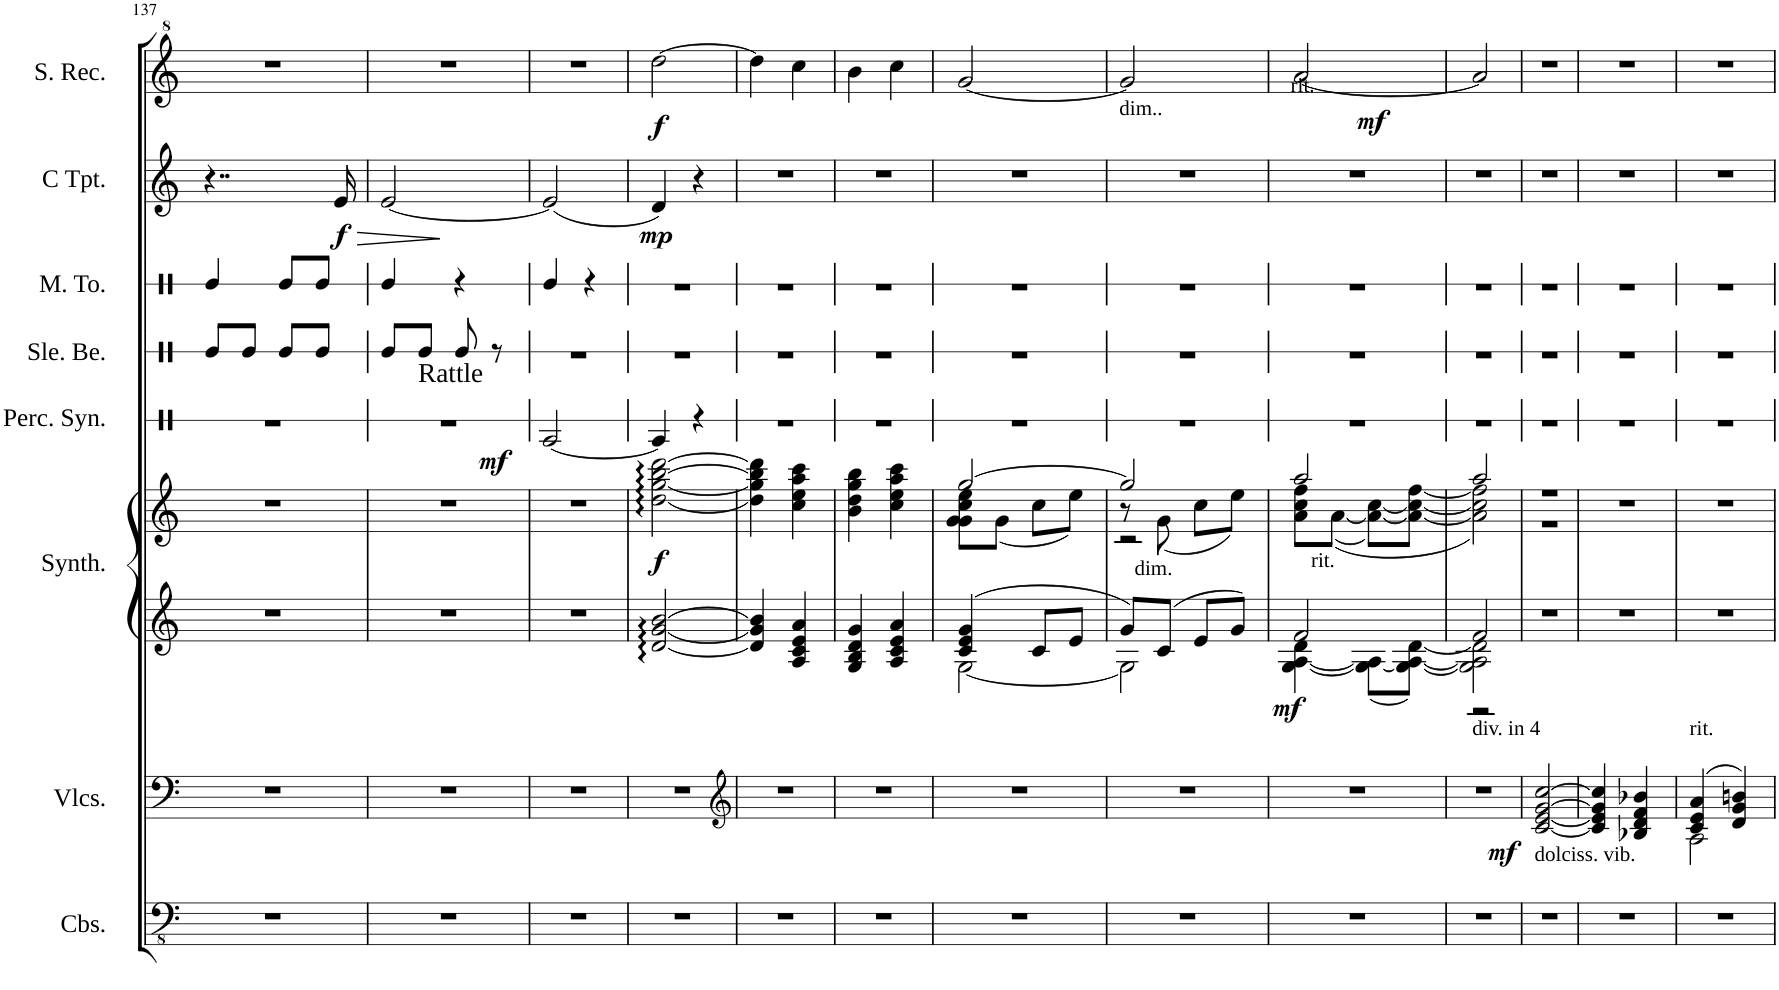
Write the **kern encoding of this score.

**kern	**dynam	**kern	**kern	**dynam	**kern	**dynam	**kern	**dynam	**kern	**dynam
*part5	*part5	*part4	*part4	*part4	*part3	*part3	*part2	*part2	*part1	*part1
*staff6	*staff6	*staff5	*staff4	*staff4/5	*staff3	*staff3	*staff2	*staff2	*staff1	*staff1
*I"Violoncellos	*	*I"Keyboard Synthesizer	*	*	*I"Percussion Synthesizer	*	*I"C Trumpet	*	*I"Soprano Recorder	*
*I'Vlcs.	*	*I'Synth.	*	*	*I'Perc. Syn.	*	*I'C Tpt.	*	*I'S. Rec.	*
!!LO:PB:g=z
*clefF4	*	*clefG2	*clefG2	*	*clefX	*	*clefG2	*	*clefG^2	*
*k[]	*	*k[]	*k[]	*	*k[]	*	*k[]	*	*k[]	*
*M2/4	*	*M2/4	*M2/4	*	*M2/4	*	*M2/4	*	*M2/4	*
=137	=137	=137	=137	=137	=137	=137	=137	=137	=137	=137
2r	.	2r	2r	.	2r	.	4..r	.	2r	.
!	!	!	!	!	!	!	!	!LO:HP:b	!	!
!	!	!	!	!	!	!	!	!LO:DY:n=1:b	!	!
.	.	.	.	.	.	.	16e/	> f	.	.
.	.	.	.	.	.	.	.	]	.	.
=138	=138	=138	=138	=138	=138	=138	=138	=138	=138	=138
!	!	!	!	!	!LO:TX:a:t=Rattle	!	!	!	!	!
!	!	!	!	!	!	!LO:DY:b	!	!	!	!
2r	.	2r	2r	.	2r	mf	[2e/	.	2r	.
=139	=139	=139	=139	=139	=139	=139	=139	=139	=139	=139
2r	.	2r	2r	.	[2b/	.	(2e/]	.	2r	.
=140	=140	=140	=140	=140	=140	=140	=140	=140	=140	=140
!	!	!	!	!LO:DY:b	!	!	!	!LO:DY:b	!	!LO:DY:b
2r	.	[2d/ [2g/ [2b/	[2dd\ [2gg\ [2bb\ [2ddd\	f	4b/]	.	4d/)	mp	[2ddd\	f
.	.	.	.	.	4r	.	4r	.	.	.
=141	=141	=141	=141	=141	=141	=141	=141	=141	=141	=141
*clefG2	*	*	*	*	*	*	*	*	*	*
2r	.	4d/] 4g/] 4b/]	4dd\] 4gg\] 4bb\] 4ddd\]	.	2r	.	2r	.	4ddd\]	.
.	.	4A/ 4c/ 4e/ 4a/	4cc\ 4ee\ 4aa\ 4ccc\	.	.	.	.	.	4ccc\	.
=142	=142	=142	=142	=142	=142	=142	=142	=142	=142	=142
2r	.	4G/ 4B/ 4d/ 4g/	4b\ 4dd\ 4gg\ 4bb\	.	2r	.	2r	.	4bb\	.
.	.	4A/ 4c/ 4e/ 4a/	4cc\ 4ee\ 4aa\ 4ccc\	.	.	.	.	.	4ccc\	.
=143	=143	=143	=143	=143	=143	=143	=143	=143	=143	=143
*	*	*^	*^	*	*	*	*	*	*	*
2r	.	4c/ 4e/ 4g/	[2G\	[2gg/	8g\ 8g\ 8cc\ 8ee\L	.	2r	.	2r	.	[2gg/	.
.	.	.	.	.	(8g\J	.	.	.	.	.	.	.
.	.	8c/L	.	.	8cc\L	.	.	.	.	.	.	.
.	.	8e/J	.	.	8ee\J)	.	.	.	.	.	.	.
=144	=144	=144	=144	=144	=144	=144	=144	=144	=144	=144	=144	=144
*	*	*	*	*	*^	*	*	*	*	*	*	*
!	!	!	!	!	!	!	!	!	!	!	!	!LO:TX:b:t=dim..	!
2r	.	8g/L	2G\]	2gg/]	8r	2r	.	2r	.	2r	.	2gg/]	.
!	!	!	!	!	!LO:TX:b:t=dim.	!	!	!	!	!	!	!	!
.	.	8c/J	.	.	(8g\	.	.	.	.	.	.	.	.
.	.	8e/L	.	.	8cc\L	.	.	.	.	.	.	.	.
.	.	8g/J	.	.	8ee\J)	.	.	.	.	.	.	.	.
*	*	*	*	*	*v	*v	*	*	*	*	*	*	*
=145	=145	=145	=145	=145	=145	=145	=145	=145	=145	=145	=145	=145
!	!	!	!	!	!	!	!	!	!	!	!LO:TX:a:t=rit.	!
!	!	!	!	!LO:TX:b:t=rit.	!	!	!	!	!	!	!	!
!	!	!	!	!	!	!LO:DY:b=2	!	!	!	!	!	!
2r	.	2f/	[4G\ [4A\ 4d\	2aa/	8a\ 8cc\ 8ff\L	mf	2r	.	2r	.	[2aa/	.
.	.	.	.	.	(([8a\J	.	.	.	.	.	.	.
.	.	.	8G\_ 8A\]L	.	8a\_ [8cc\L)	.	.	.	.	.	.	.
.	.	.	8G\_ [8A\ [8d\J	.	8a\_ 8cc\_ [8ff\J	.	.	.	.	.	.	.
=146	=146	=146	=146	=146	=146	=146	=146	=146	=146	=146	=146	=146
*	*	*	*^	*	*	*	*	*	*	*	*	*
!LO:TX:a:t=div. in 4	!	!	!	!	!	!	!	!	!	!	!	!	!
!	!	!	!	!	!	!	!	!	!	!	!	!	!LO:DY:b
2r	.	2f/	2G\] 2A\] 2d\]	2r	2aa/	2a\] 2cc\] 2ff\])	.	2r	.	2r	.	2aa/]	mf
=147	=147	=147	=147	=147	=147	=147	=147	=147	=147	=147	=147	=147	=147
!	!LO:DY:b	!	!	!	!	!	!	!	!	!	!	!	!
*	*	*v	*v	*v	*	*	*	*	*	*	*	*	*
[2c/ [2e/ [2g/ [2cc/	mf	2r	2r	2r	.	2r	.	2r	.	2r	.
*	*	*	*v	*v	*	*	*	*	*	*	*
=148	=148	=148	=148	=148	=148	=148	=148	=148	=148	=148
4c/] 4e/] 4g/] 4cc/]	.	2r	2r	.	2r	.	2r	.	2r	.
4B-X/ 4d/ 4f/ 4b-X/	.	.	.	.	.	.	.	.	.	.
=149	=149	=149	=149	=149	=149	=149	=149	=149	=149	=149
*^	*	*	*	*	*	*	*	*	*	*
!LO:TX:a:t=rit.	!	!	!	!	!	!	!	!	!	!	!
(4c/ 4e/ 4a/	2A\	.	2r	2r	.	2r	.	2r	.	2r	.
4d/ 4g/ 4bn/)	.	.	.	.	.	.	.	.	.	.	.
*v	*v	*	*	*	*	*	*	*	*	*	*
=	=	=	=	=	=	=	=	=	=	=
*-	*-	*-	*-	*-	*-	*-	*-	*-	*-	*-
